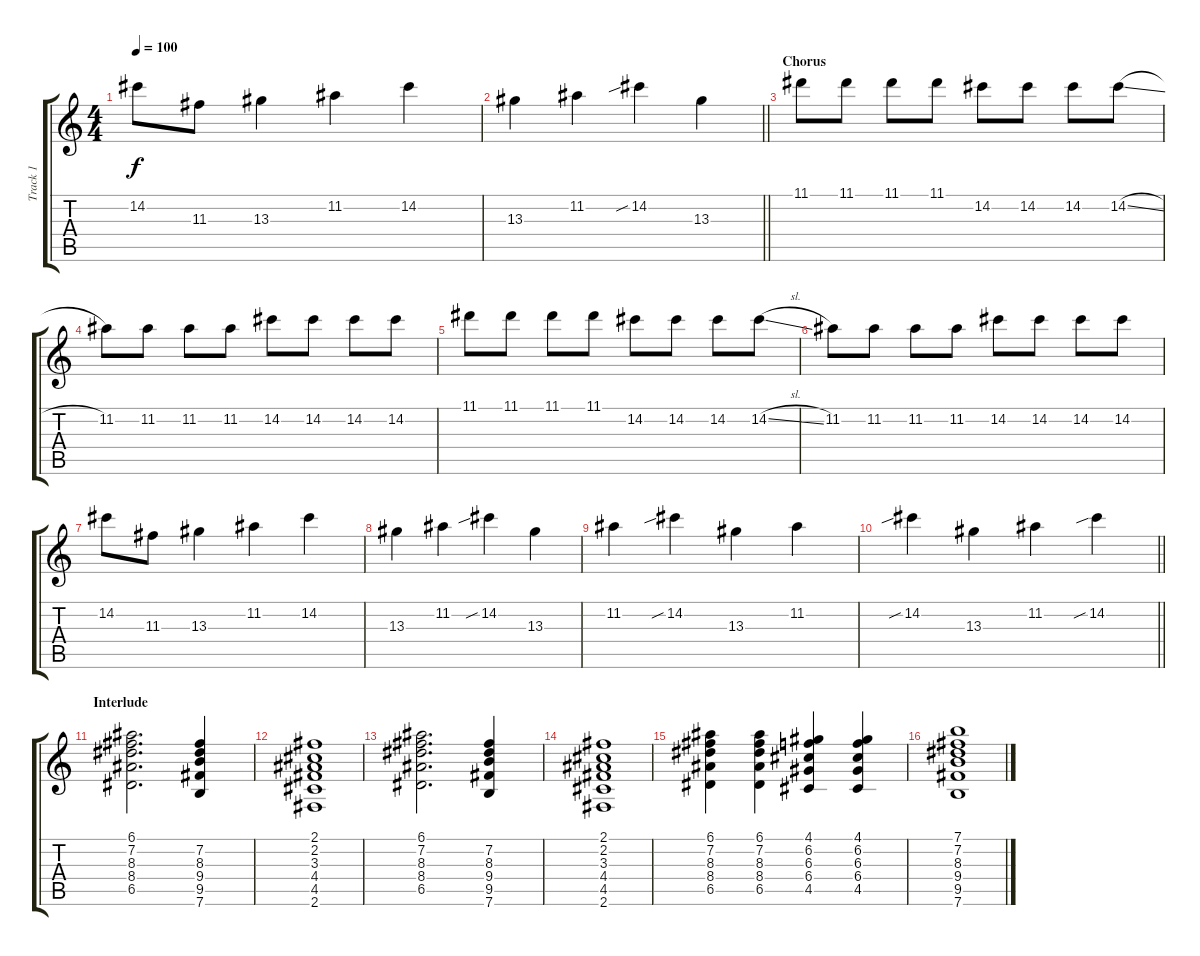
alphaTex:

\track ("Track 1" "Track 1") {instrument electricguitarjazz}
\staff {score tabs}
\tuning (E4 B3 G3 D3 A2 E2) {hide}
\ts (4 4)
\tempo 100
\clef g2
\ks c
14.2.8{dy f} 11.3.8 13.3.4 11.2.4 14.2.4 |
\barLineRight lightlight
13.3.4 11.2.4 14.2{sib}.4 13.3.4 |
\section ("" "Chorus")
11.1.8 11.1.8 11.1.8 11.1.8 14.2.8 14.2.8 14.2.8 14.2{sl}.8 |
11.2.8 11.2.8 11.2.8 11.2.8 14.2.8 14.2.8 14.2.8 14.2.8 |
11.1.8 11.1.8 11.1.8 11.1.8 14.2.8 14.2.8 14.2.8 14.2{sl}.8 |
11.2.8 11.2.8 11.2.8 11.2.8 14.2.8 14.2.8 14.2.8 14.2.8 |
14.2.8 11.3.8 13.3.4 11.2.4 14.2.4 |
13.3.4 11.2.4 14.2{sib}.4 13.3.4 |
11.2.4 14.2{sib}.4 13.3.4 11.2.4 |
\barLineRight lightlight
14.2{sib}.4 13.3.4 11.2.4 14.2{sib}.4 |
\section ("" "Interlude")
(6.1 7.2 8.3 8.4 6.5).2{d balance 8 instrument distortionguitar} (7.2 8.3 9.4 9.5 7.6).4 |
(2.1 2.2 3.3 4.4 4.5 2.6).1 |
(6.1 7.2 8.3 8.4 6.5).2{d} (7.2 8.3 9.4 9.5 7.6).4 |
(2.1 2.2 3.3 4.4 4.5 2.6).1 |
(6.1 7.2 8.3 8.4 6.5).4 (6.1 7.2 8.3 8.4 6.5).4 (4.1 6.2 6.3 6.4 4.5).4 (4.1 6.2 6.3 6.4 4.5).4 |
(7.1 7.2 8.3 9.4 9.5 7.6).1
